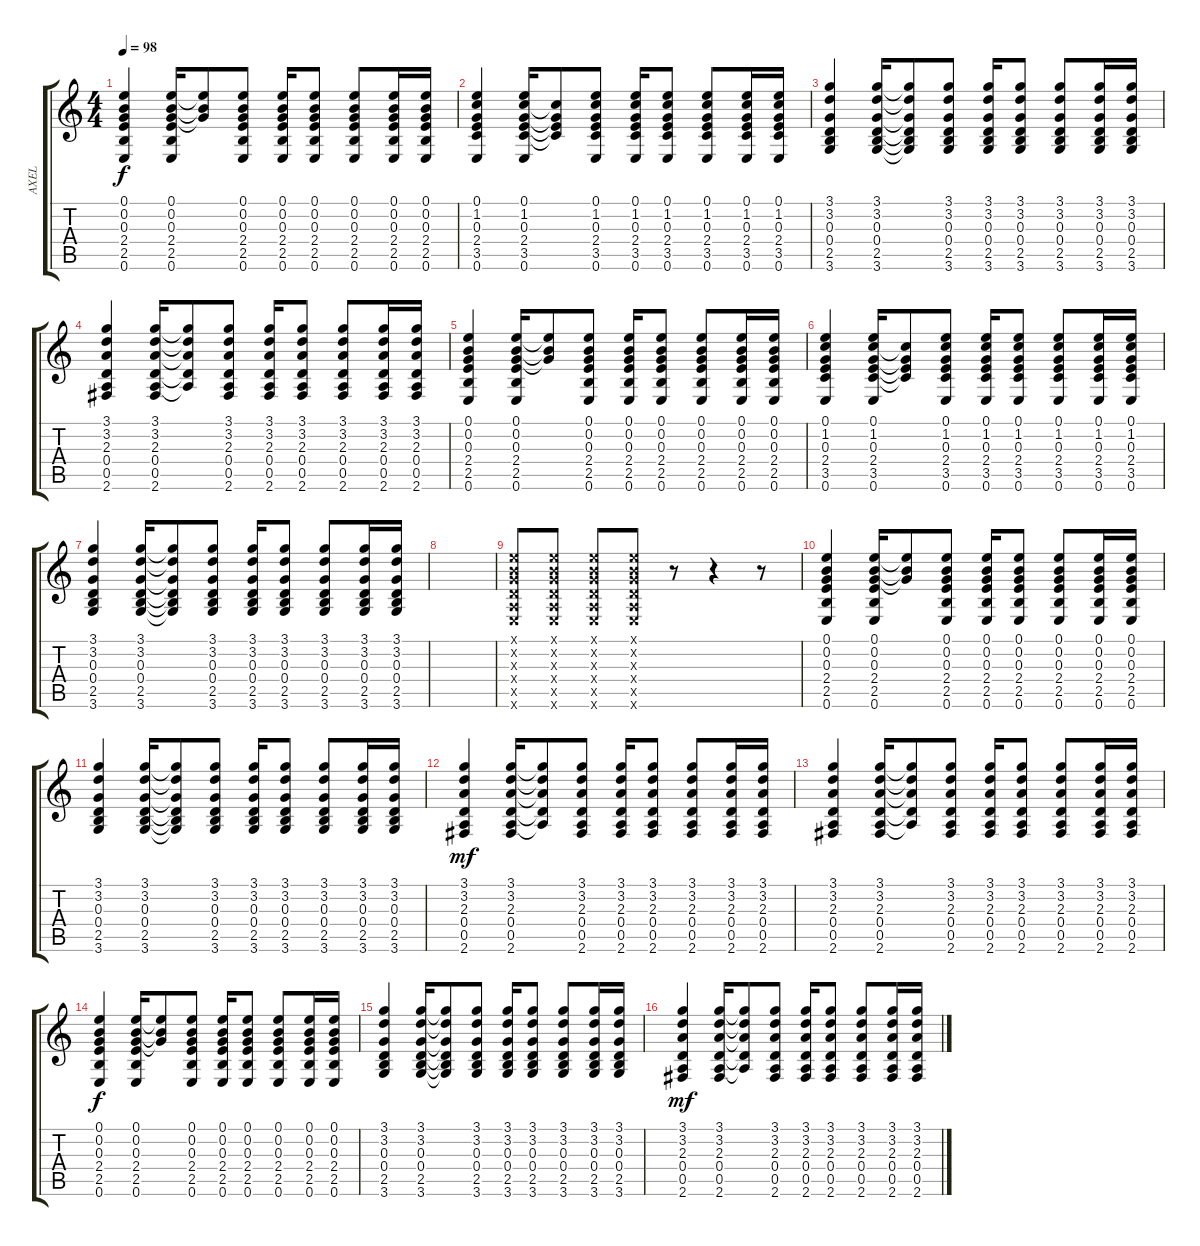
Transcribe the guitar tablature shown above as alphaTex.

\track ("AXEL" "AXEL") {instrument acousticguitarsteel}
\staff {score tabs}
\tuning (E4 B3 G3 D3 A2 E2) {hide}
\ts (4 4)
\tempo 98
\clef g2
\ks c
(0.1 0.2 0.3 2.4 2.5 0.6).4{dy f} (0.1 0.2 0.3 2.4 2.5 0.6).16 (0.1{t} 0.2{t} 0.3{t}).8 (0.1 0.2 0.3 2.4 2.5 0.6).8 (0.1 0.2 0.3 2.4 2.5 0.6).16 (0.1 0.2 0.3 2.4 2.5 0.6).8 (0.1 0.2 0.3 2.4 2.5 0.6).8 (0.1 0.2 0.3 2.4 2.5 0.6).16 (0.1 0.2 0.3 2.4 2.5 0.6).16 |
(0.1 1.2 0.3 2.4 3.5 0.6).4 (0.1 1.2 0.3 2.4 3.5 0.6).16 (1.2{t} 0.3{t} 2.4{t} 3.5{t}).8 (0.1 1.2 0.3 2.4 3.5 0.6).8 (0.1 1.2 0.3 2.4 3.5 0.6).16 (0.1 1.2 0.3 2.4 3.5 0.6).8 (0.1 1.2 0.3 2.4 3.5 0.6).8 (0.1 1.2 0.3 2.4 3.5 0.6).16 (0.1 1.2 0.3 2.4 3.5 0.6).16 |
(3.1 3.2 0.3 0.4 2.5 3.6).4 (3.1 3.2 0.3 0.4 2.5 3.6).16 (3.1{t} 3.2{t} 0.3{t} 0.4{t} 2.5{t} 3.6{t}).8 (3.1 3.2 0.3 0.4 2.5 3.6).8 (3.1 3.2 0.3 0.4 2.5 3.6).16 (3.1 3.2 0.3 0.4 2.5 3.6).8 (3.1 3.2 0.3 0.4 2.5 3.6).8 (3.1 3.2 0.3 0.4 2.5 3.6).16 (3.1 3.2 0.3 0.4 2.5 3.6).16 |
(3.1 3.2 2.3 0.4 0.5 2.6).4 (3.1 3.2 2.3 0.4 0.5 2.6).16 (3.1{t} 3.2{t} 2.3{t} 0.4{t} 0.5{t}).8 (3.1 3.2 2.3 0.4 0.5 2.6).8 (3.1 3.2 2.3 0.4 0.5 2.6).16 (3.1 3.2 2.3 0.4 0.5 2.6).8 (3.1 3.2 2.3 0.4 0.5 2.6).8 (3.1 3.2 2.3 0.4 0.5 2.6).16 (3.1 3.2 2.3 0.4 0.5 2.6).16 |
(0.1 0.2 0.3 2.4 2.5 0.6).4 (0.1 0.2 0.3 2.4 2.5 0.6).16 (0.1{t} 0.2{t} 0.3{t}).8 (0.1 0.2 0.3 2.4 2.5 0.6).8 (0.1 0.2 0.3 2.4 2.5 0.6).16 (0.1 0.2 0.3 2.4 2.5 0.6).8 (0.1 0.2 0.3 2.4 2.5 0.6).8 (0.1 0.2 0.3 2.4 2.5 0.6).16 (0.1 0.2 0.3 2.4 2.5 0.6).16 |
(0.1 1.2 0.3 2.4 3.5 0.6).4 (0.1 1.2 0.3 2.4 3.5 0.6).16 (1.2{t} 0.3{t} 2.4{t} 3.5{t}).8 (0.1 1.2 0.3 2.4 3.5 0.6).8 (0.1 1.2 0.3 2.4 3.5 0.6).16 (0.1 1.2 0.3 2.4 3.5 0.6).8 (0.1 1.2 0.3 2.4 3.5 0.6).8 (0.1 1.2 0.3 2.4 3.5 0.6).16 (0.1 1.2 0.3 2.4 3.5 0.6).16 |
(3.1 3.2 0.3 0.4 2.5 3.6).4 (3.1 3.2 0.3 0.4 2.5 3.6).16 (3.1{t} 3.2{t} 0.3{t} 0.4{t} 2.5{t} 3.6{t}).8 (3.1 3.2 0.3 0.4 2.5 3.6).8 (3.1 3.2 0.3 0.4 2.5 3.6).16 (3.1 3.2 0.3 0.4 2.5 3.6).8 (3.1 3.2 0.3 0.4 2.5 3.6).8 (3.1 3.2 0.3 0.4 2.5 3.6).16 (3.1 3.2 0.3 0.4 2.5 3.6).16 |
|
(0.1{x} 0.2{x} 0.3{x} 0.4{x} 0.5{x} 0.6{x}).8 (0.1{x} 0.2{x} 0.3{x} 0.4{x} 0.5{x} 0.6{x}).8 (0.1{x} 0.2{x} 0.3{x} 0.4{x} 0.5{x} 0.6{x}).8 (0.1{x} 0.2{x} 0.3{x} 0.4{x} 0.5{x} 0.6{x}).8 r.8 r.4 r.8 |
(0.1 0.2 0.3 2.4 2.5 0.6).4 (0.1 0.2 0.3 2.4 2.5 0.6).16 (0.1{t} 0.2{t} 0.3{t}).8 (0.1 0.2 0.3 2.4 2.5 0.6).8 (0.1 0.2 0.3 2.4 2.5 0.6).16 (0.1 0.2 0.3 2.4 2.5 0.6).8 (0.1 0.2 0.3 2.4 2.5 0.6).8 (0.1 0.2 0.3 2.4 2.5 0.6).16 (0.1 0.2 0.3 2.4 2.5 0.6).16 |
(3.1 3.2 0.3 0.4 2.5 3.6).4 (3.1 3.2 0.3 0.4 2.5 3.6).16 (3.1{t} 3.2{t} 0.3{t} 0.4{t} 2.5{t} 3.6{t}).8 (3.1 3.2 0.3 0.4 2.5 3.6).8 (3.1 3.2 0.3 0.4 2.5 3.6).16 (3.1 3.2 0.3 0.4 2.5 3.6).8 (3.1 3.2 0.3 0.4 2.5 3.6).8 (3.1 3.2 0.3 0.4 2.5 3.6).16 (3.1 3.2 0.3 0.4 2.5 3.6).16 |
(3.1 3.2 2.3 0.4 0.5 2.6).4{dy mf} (3.1 3.2 2.3 0.4 0.5 2.6).16 (3.1{t} 3.2{t} 2.3{t} 0.4{t} 0.5{t}).8 (3.1 3.2 2.3 0.4 0.5 2.6).8 (3.1 3.2 2.3 0.4 0.5 2.6).16 (3.1 3.2 2.3 0.4 0.5 2.6).8 (3.1 3.2 2.3 0.4 0.5 2.6).8 (3.1 3.2 2.3 0.4 0.5 2.6).16 (3.1 3.2 2.3 0.4 0.5 2.6).16 |
(3.1 3.2 2.3 0.4 0.5 2.6).4 (3.1 3.2 2.3 0.4 0.5 2.6).16 (3.1{t} 3.2{t} 2.3{t} 0.4{t} 0.5{t}).8 (3.1 3.2 2.3 0.4 0.5 2.6).8 (3.1 3.2 2.3 0.4 0.5 2.6).16 (3.1 3.2 2.3 0.4 0.5 2.6).8 (3.1 3.2 2.3 0.4 0.5 2.6).8 (3.1 3.2 2.3 0.4 0.5 2.6).16 (3.1 3.2 2.3 0.4 0.5 2.6).16 |
(0.1 0.2 0.3 2.4 2.5 0.6).4{dy f} (0.1 0.2 0.3 2.4 2.5 0.6).16 (0.1{t} 0.2{t} 0.3{t}).8 (0.1 0.2 0.3 2.4 2.5 0.6).8 (0.1 0.2 0.3 2.4 2.5 0.6).16 (0.1 0.2 0.3 2.4 2.5 0.6).8 (0.1 0.2 0.3 2.4 2.5 0.6).8 (0.1 0.2 0.3 2.4 2.5 0.6).16 (0.1 0.2 0.3 2.4 2.5 0.6).16 |
(3.1 3.2 0.3 0.4 2.5 3.6).4 (3.1 3.2 0.3 0.4 2.5 3.6).16 (3.1{t} 3.2{t} 0.3{t} 0.4{t} 2.5{t} 3.6{t}).8 (3.1 3.2 0.3 0.4 2.5 3.6).8 (3.1 3.2 0.3 0.4 2.5 3.6).16 (3.1 3.2 0.3 0.4 2.5 3.6).8 (3.1 3.2 0.3 0.4 2.5 3.6).8 (3.1 3.2 0.3 0.4 2.5 3.6).16 (3.1 3.2 0.3 0.4 2.5 3.6).16 |
(3.1 3.2 2.3 0.4 0.5 2.6).4{dy mf} (3.1 3.2 2.3 0.4 0.5 2.6).16 (3.1{t} 3.2{t} 2.3{t} 0.4{t} 0.5{t}).8 (3.1 3.2 2.3 0.4 0.5 2.6).8 (3.1 3.2 2.3 0.4 0.5 2.6).16 (3.1 3.2 2.3 0.4 0.5 2.6).8 (3.1 3.2 2.3 0.4 0.5 2.6).8 (3.1 3.2 2.3 0.4 0.5 2.6).16 (3.1 3.2 2.3 0.4 0.5 2.6).16
